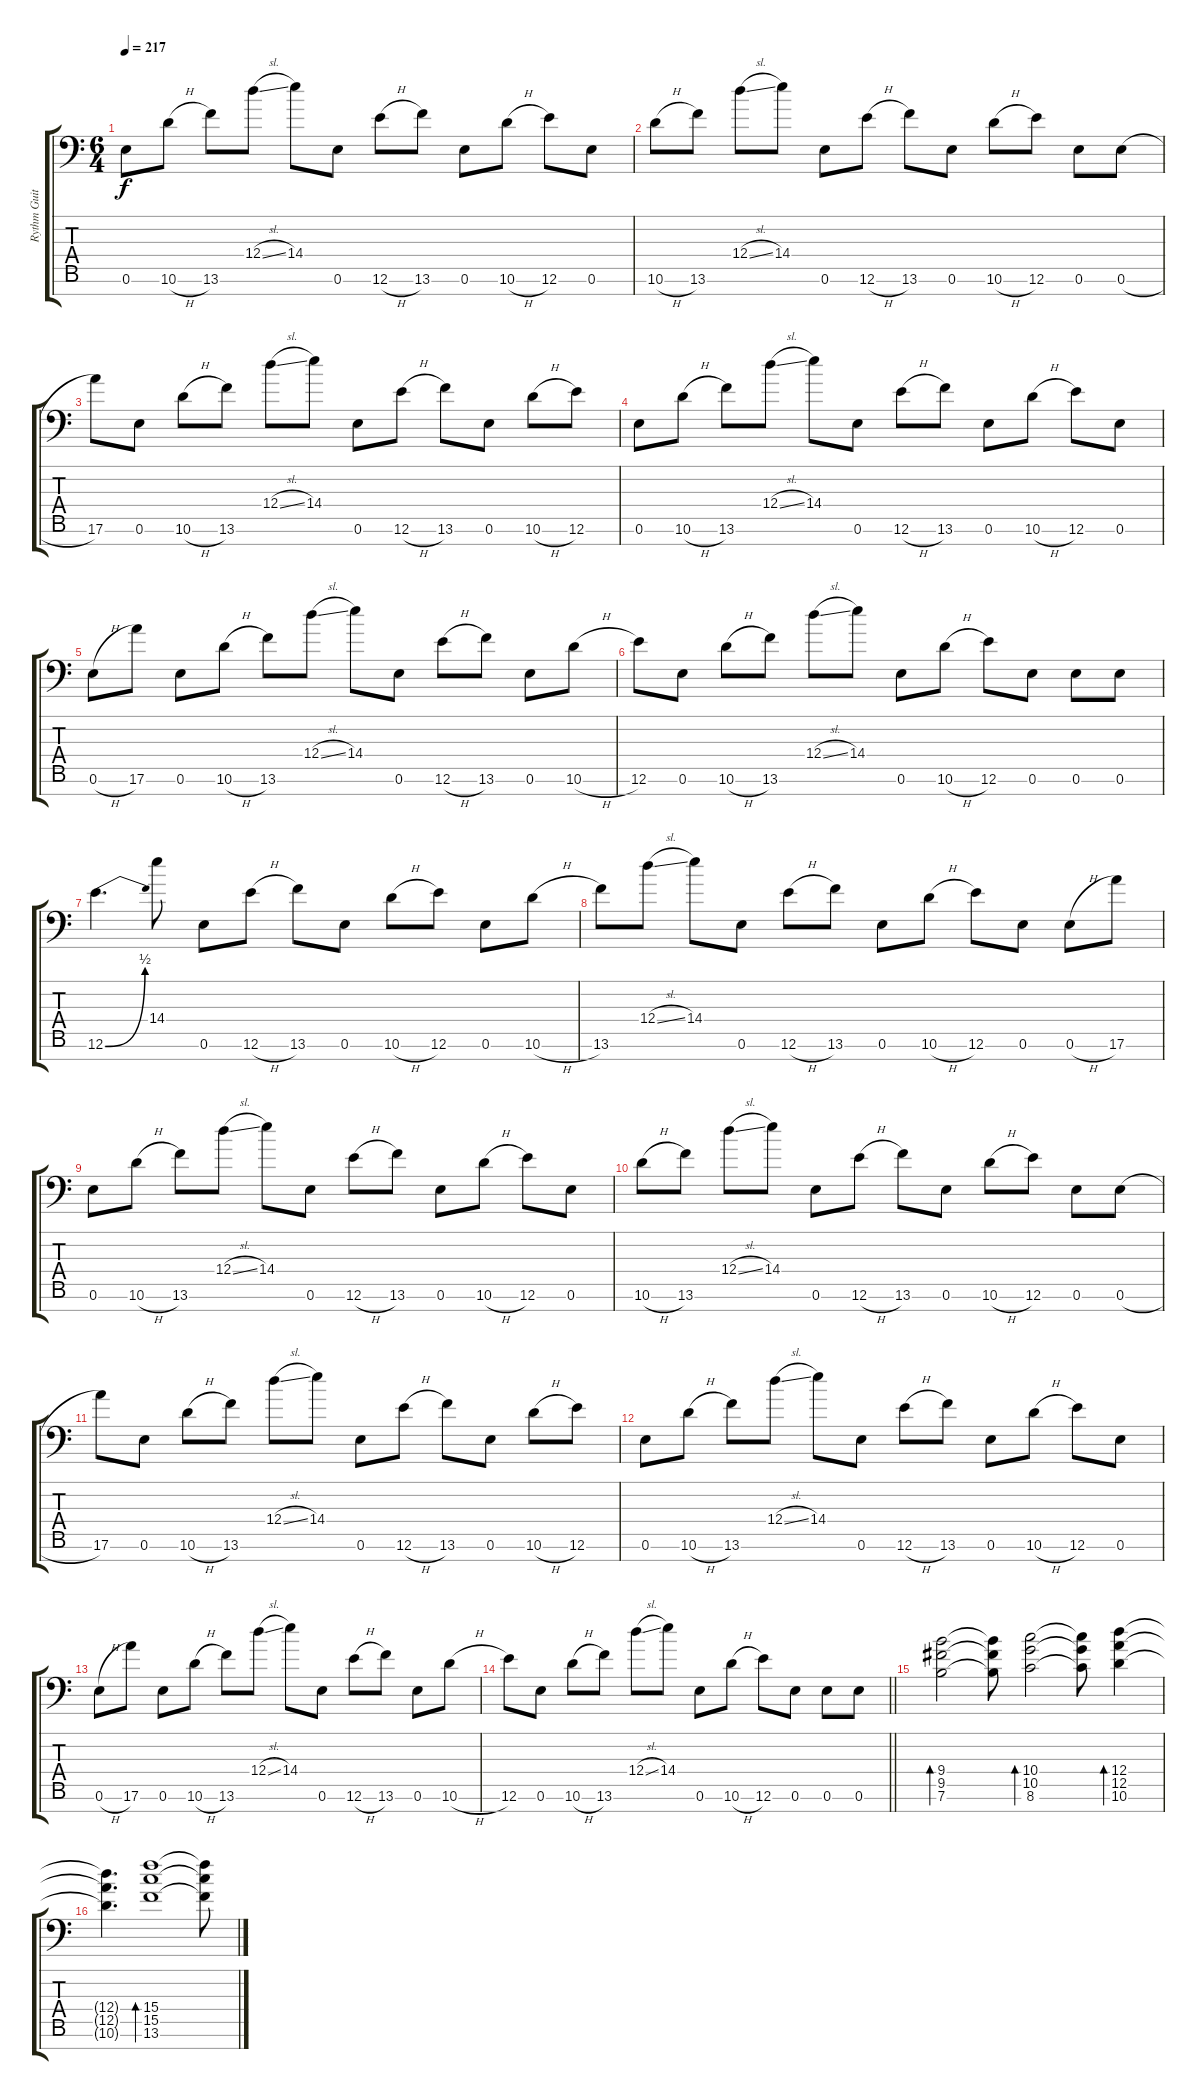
\track ("Rythm Guitar #2" "Rythm Guit") {instrument distortionguitar}
\staff {score tabs}
\tuning (D4 A3 E3 D3 A2 E2 A1) {hide}
\ts (6 4)
\tempo 217
\clef f4
\ks c
0.6.8{dy f} 10.6{h}.8 13.6.8 12.4{sl}.8 14.4.8 0.6.8 12.6{h}.8 13.6.8 0.6.8 10.6{h}.8 12.6.8 0.6.8 |
10.6{h}.8 13.6.8 12.4{sl}.8 14.4.8 0.6.8 12.6{h}.8 13.6.8 0.6.8 10.6{h}.8 12.6.8 0.6.8 0.6{h}.8 |
17.6.8 0.6.8 10.6{h}.8 13.6.8 12.4{sl}.8 14.4.8 0.6.8 12.6{h}.8 13.6.8 0.6.8 10.6{h}.8 12.6.8 |
0.6.8 10.6{h}.8 13.6.8 12.4{sl}.8 14.4.8 0.6.8 12.6{h}.8 13.6.8 0.6.8 10.6{h}.8 12.6.8 0.6.8 |
0.6{h}.8 17.6.8 0.6.8 10.6{h}.8 13.6.8 12.4{sl}.8 14.4.8 0.6.8 12.6{h}.8 13.6.8 0.6.8 10.6{h}.8 |
12.6.8 0.6.8 10.6{h}.8 13.6.8 12.4{sl}.8 14.4.8 0.6.8 10.6{h}.8 12.6.8 0.6.8 0.6.8 0.6.8 |
12.6{be (bend 0 0 60 2)}.4{d} 14.4.8 0.6.8 12.6{h}.8 13.6.8 0.6.8 10.6{h}.8 12.6.8 0.6.8 10.6{h}.8 |
13.6.8 12.4{sl}.8 14.4.8 0.6.8 12.6{h}.8 13.6.8 0.6.8 10.6{h}.8 12.6.8 0.6.8 0.6{h}.8 17.6.8 |
0.6.8 10.6{h}.8 13.6.8 12.4{sl}.8 14.4.8 0.6.8 12.6{h}.8 13.6.8 0.6.8 10.6{h}.8 12.6.8 0.6.8 |
10.6{h}.8 13.6.8 12.4{sl}.8 14.4.8 0.6.8 12.6{h}.8 13.6.8 0.6.8 10.6{h}.8 12.6.8 0.6.8 0.6{h}.8 |
17.6.8 0.6.8 10.6{h}.8 13.6.8 12.4{sl}.8 14.4.8 0.6.8 12.6{h}.8 13.6.8 0.6.8 10.6{h}.8 12.6.8 |
0.6.8 10.6{h}.8 13.6.8 12.4{sl}.8 14.4.8 0.6.8 12.6{h}.8 13.6.8 0.6.8 10.6{h}.8 12.6.8 0.6.8 |
0.6{h}.8 17.6.8 0.6.8 10.6{h}.8 13.6.8 12.4{sl}.8 14.4.8 0.6.8 12.6{h}.8 13.6.8 0.6.8 10.6{h}.8 |
\barLineRight lightlight
12.6.8 0.6.8 10.6{h}.8 13.6.8 12.4{sl}.8 14.4.8 0.6.8 10.6{h}.8 12.6.8 0.6.8 0.6.8 0.6.8 |
\section ("" "")
(9.4 9.5 7.6).2{bd 240 instrument distortionguitar} (9.4{t} 9.5{t} 7.6{t}).8 (10.4 10.5 8.6).2{bd 240} (10.4{t} 10.5{t} 8.6{t}).8 (12.4 12.5 10.6).4{bd 240} |
(12.4{t} 12.5{t} 10.6{t}).4{d} (15.4 15.5 13.6).1{bd 240} (15.4{t} 15.5{t} 13.6{t}).8
